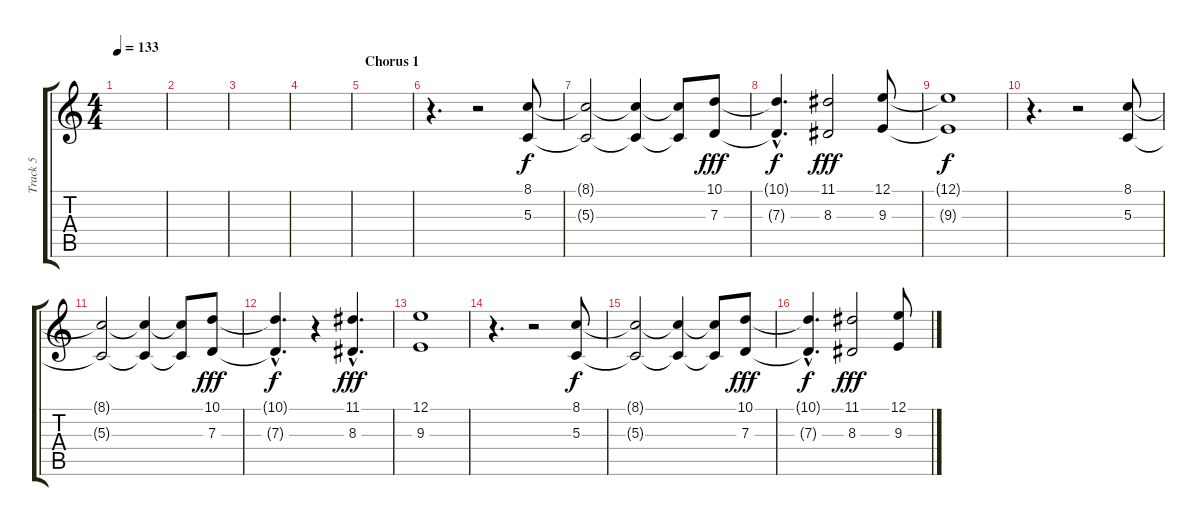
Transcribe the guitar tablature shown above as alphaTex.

\track ("Track 5" "Track 5") {instrument acousticgrandpiano}
\staff {score tabs}
\tuning (E4 B3 G3 D3 A2 E2) {hide}
\ts (4 4)
\tempo 133
\clef g2
\ks c
|
|
|
|
\section ("" "Chorus 1")
|
r.4{d} r.2 (8.1 5.3).8{dy f} |
(8.1{t} 5.3{t}).2 (8.1{t} 5.3{t}).4 (8.1{t} 5.3{t}).8 (10.1 7.3).8{dy fff} |
(10.1{hac t} 7.3{hac t}).4{d dy f} (11.1 8.3).2{dy fff} (12.1 9.3).8 |
(12.1{t} 9.3{t}).1{dy f} |
r.4{d} r.2 (8.1 5.3).8 |
(8.1{t} 5.3{t}).2 (8.1{t} 5.3{t}).4 (8.1{t} 5.3{t}).8 (10.1 7.3).8{dy fff} |
(10.1{hac t} 7.3{hac t}).4{d dy f} r.4 (11.1{hac} 8.3{hac}).4{d dy fff} |
(12.1 9.3).1 |
r.4{d} r.2 (8.1 5.3).8{dy f} |
(8.1{t} 5.3{t}).2 (8.1{t} 5.3{t}).4 (8.1{t} 5.3{t}).8 (10.1 7.3).8{dy fff} |
(10.1{hac t} 7.3{hac t}).4{d dy f} (11.1 8.3).2{dy fff} (12.1 9.3).8
